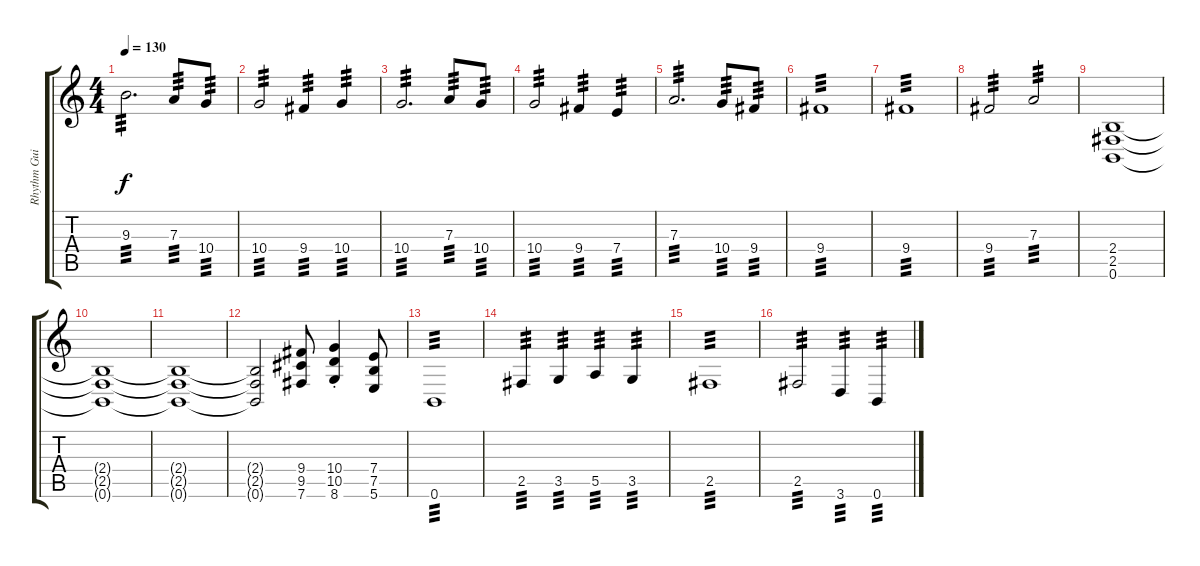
\track ("Rhythm Guitar - Johan Söderberg" "Rhythm Gui") {instrument distortionguitar}
\staff {score tabs}
\tuning (B3 Gb3 D3 A2 E2 B1) {hide}
\ts (4 4)
\tempo 130
\clef g2
\ks c
9.3.2{d tp 3 dy f} 7.3.8{tp 3} 10.4.8{tp 3} |
10.4.2{tp 3} 9.4.4{tp 3} 10.4.4{tp 3} |
10.4.2{d tp 3} 7.3.8{tp 3} 10.4.8{tp 3} |
10.4.2{tp 3} 9.4.4{tp 3} 7.4.4{tp 3} |
7.3.2{d tp 3} 10.4.8{tp 3} 9.4.8{tp 3} |
9.4.1{tp 3} |
9.4.1{tp 3} |
9.4.2{tp 3} 7.3.2{tp 3} |
(2.4 2.5 0.6).1 |
(2.4{t} 2.5{t} 0.6{t}).1 |
(2.4{t} 2.5{t} 0.6{t}).1 |
(2.4{t} 2.5{t} 0.6{t}).2 (9.4 9.5 7.6).8 (10.4{st} 10.5{st} 8.6{st}).4 (7.4 7.5 5.6).8 |
0.6.1{tp 3} |
2.5.4{tp 3} 3.5.4{tp 3} 5.5.4{tp 3} 3.5.4{tp 3} |
2.5.1{tp 3} |
2.5.2{tp 3} 3.6.4{tp 3} 0.6.4{tp 3}
